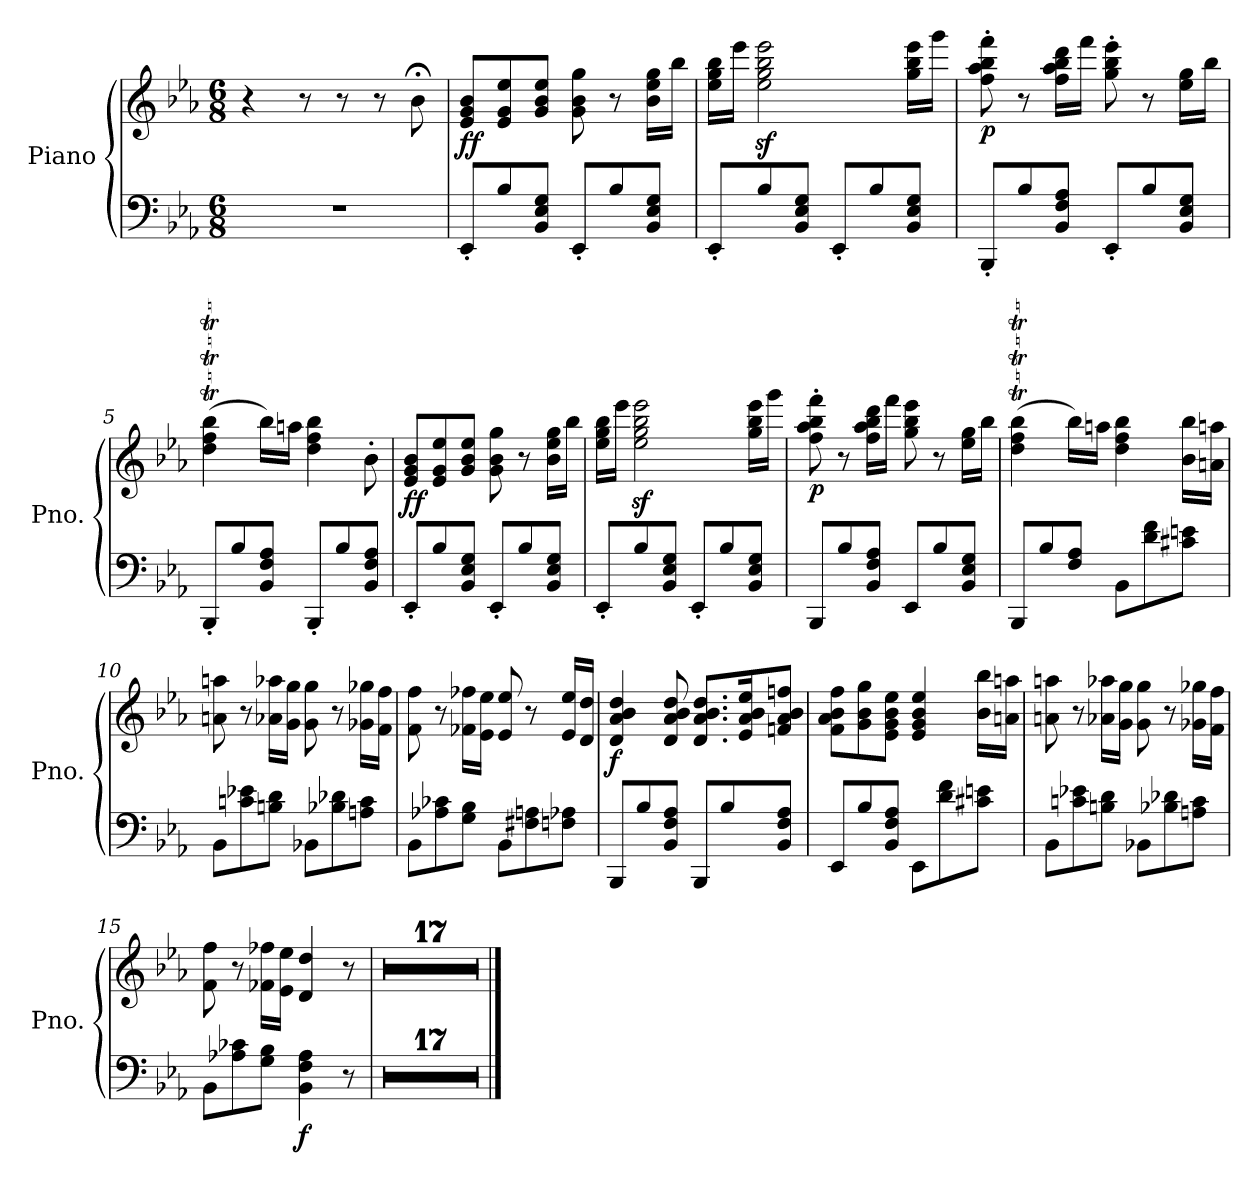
**kern	**kern	**dynam
*part1	*part1	*part1
*staff2	*staff1	*staff1/2
*I"Piano	*	*
*I'Pno.	*	*
*clefF4	*clefG2	*
*k[b-e-a-]	*k[b-e-a-]	*
*M6/8	*M6/8	*
=1	=1	=1
2.r	4r	.
.	8r	.
.	8r	.
.	8r	.
.	8b-;<\	.
=2	=2	=2
!	!	!LO:DY:b
8EE-'/L	8e-/ 8g/ 8b-/L	ff
8B-/	8e-/ 8g/ 8ee-/	.
8BB-/ 8E-/ 8G/J	8g/ 8b-/ 8ee-/J	.
8EE-'/L	8g\ 8b-\ 8gg\	.
8B-/	8r	.
8BB-/ 8E-/ 8G/J	16b-\ 16ee-\ 16gg\LL	.
.	16bb-\JJ	.
=3	=3	=3
8EE-'/L	16ee-\ 16gg\ 16bb-\LL	.
.	16eee-\JJ	.
8B-/	2ee-\z< 2gg\z< 2bb-\z< 2eee-\z<	.
8BB-/ 8E-/ 8G/J	.	.
8EE-'/L	.	.
8B-/	.	.
8BB-/ 8E-/ 8G/J	16gg\ 16bb-\ 16eee-\LL	.
.	16ggg\JJ	.
=4	=4	=4
!	!	!LO:DY:b
8BBB-'/L	8ff\' 8aa-\' 8bb-\' 8fff\'	p
8B-/	8r	.
8BB-/ 8F/ 8A-/J	16ff\ 16aa-\ 16bb-\ 16ddd\LL	.
.	16fff\JJ	.
8EE-'/L	8gg\' 8bb-\' 8eee-\'	.
8B-/	8r	.
8BB-/ 8E-/ 8G/J	16ee-\ 16gg\LL	.
.	16bb-\JJ	.
=5	=5	=5
8BBB-'/L	(4dd\T 4ff\T 4bb-\T	.
8B-/	.	.
8BB-/ 8F/ 8A-/J	16bb-\LL)	.
.	16aan\JJ	.
8BBB-'/L	4dd\ 4ff\ 4bb-\	.
8B-/	.	.
8BB-/ 8F/ 8A-/J	8b-'\	.
!!LO:LB:g=z
=6	=6	=6
!	!	!LO:DY:b
8EE-'/L	8e-/ 8g/ 8b-/L	ff
8B-/	8e-/ 8g/ 8ee-/	.
8BB-/ 8E-/ 8G/J	8g/ 8b-/ 8ee-/J	.
8EE-'/L	8g\ 8b-\ 8gg\	.
8B-/	8r	.
8BB-/ 8E-/ 8G/J	16b-\ 16ee-\ 16gg\LL	.
.	16bb-\JJ	.
=7	=7	=7
8EE-'/L	16ee-\ 16gg\ 16bb-\LL	.
.	16eee-\JJ	.
8B-/	2ee-\z< 2gg\z< 2bb-\z< 2eee-\z<	.
8BB-/ 8E-/ 8G/J	.	.
8EE-'/L	.	.
8B-/	.	.
8BB-/ 8E-/ 8G/J	16gg\ 16bb-\ 16eee-\LL	.
.	16ggg\JJ	.
=8	=8	=8
!	!	!LO:DY:b
8BBB-/L	8ff\' 8aa-\' 8bb-\' 8fff\'	p
8B-/	8r	.
8BB-/ 8F/ 8A-/J	16ff\ 16aa-\ 16bb-\ 16ddd\LL	.
.	16fff\JJ	.
8EE-/L	8gg\ 8bb-\ 8eee-\	.
8B-/	8r	.
8BB-/ 8E-/ 8G/J	16ee-\ 16gg\LL	.
.	16bb-\JJ	.
=9	=9	=9
8BBB-/L	(4dd\T 4ff\T 4bb-\T	.
8B-/	.	.
8F/ 8A-/J	16bb-\LL)	.
.	16aan\JJ	.
8BB-\L	4dd\ 4ff\ 4bb-\	.
8d\ 8f\	.	.
8c#X\ 8en\J	16b-\ 16bb-\LL	.
.	16an\ 16aan\JJ	.
!!LO:LB:g=z
=10	=10	=10
8BB-\L	8an\ 8aan\	.
8cn\ 8e-X\	8r	.
8Bn\ 8d\J	16a-X\ 16aa-X\LL	.
.	16g\ 16gg\JJ	.
8BB-X\L	8g\ 8gg\	.
8B-X\ 8d-X\	8r	.
8An\ 8c\J	16g-X\ 16gg-X\LL	.
.	16f\ 16ff\JJ	.
=11	=11	=11
8BB-\L	8f\ 8ff\	.
8A-X\ 8c-X\	8r	.
8G\ 8B-\J	16f-X\ 16ff-X\LL	.
.	16e-\ 16ee-\JJ	.
8BB-\L	8e-/ 8ee-/	.
8F#X\ 8An\	8r	.
8Fn\ 8A-X\J	16e-/ 16ee-/LL	.
.	16d/ 16dd/JJ	.
=12	=12	=12
!	!	!LO:DY:b
8BBB-/L	4d/ 4a-/ 4b-/ 4dd/	f
8B-/	.	.
8BB-/ 8F/ 8A-/J	8d/ 8a-/ 8b-/ 8dd/	.
8BBB-/L	8.d/ 8.a-/ 8.b-/ 8.dd/L	.
8B-/	.	.
.	16e-/ 16a-/ 16b-/ 16ee-/K	.
8BB-/ 8F/ 8A-/J	8fn/ 8a-/ 8b-/ 8ffn/J	.
!!LO:LB:g=z
=13	=13	=13
8EE-/L	8f\ 8a-\ 8b-\ 8ff\L	.
8B-/	8g\ 8b-\ 8gg\	.
8BB-/ 8F/ 8A-/J	8e-\ 8g\ 8b-\ 8ee-\J	.
8EE-\L	4e-/ 4g/ 4b-/ 4ee-/	.
8d\ 8f\	.	.
8c#X\ 8en\J	16b-\ 16bb-\LL	.
.	16an\ 16aan\JJ	.
=14	=14	=14
8BB-\L	8an\ 8aan\	.
8cn\ 8e-X\	8r	.
8Bn\ 8d\J	16a-X\ 16aa-X\LL	.
.	16g\ 16gg\JJ	.
8BB-X\L	8g\ 8gg\	.
8B-X\ 8d-X\	8r	.
8An\ 8c\J	16g-X\ 16gg-X\LL	.
.	16f\ 16ff\JJ	.
=15	=15	=15
8BB-\L	8f\ 8ff\	.
8A-X\ 8c-X\	8r	.
8G\ 8B-\J	16f-X\ 16ff-X\LL	.
.	16e-\ 16ee-\JJ	.
!	!	!LO:DY:b=2
4BB-\ 4F\ 4A-\	4d/ 4dd/	f
8r	8r	.
=16	=16	=16
2.r	2.r	.
=17	=17	=17
2.r	2.r	.
=18	=18	=18
2.r	2.r	.
=19	=19	=19
2.r	2.r	.
=20	=20	=20
2.r	2.r	.
!!LO:LB:g=z
=21	=21	=21
2.r	2.r	.
=22	=22	=22
2.r	2.r	.
=23	=23	=23
2.r	2.r	.
=24	=24	=24
2.r	2.r	.
=25	=25	=25
2.r	2.r	.
=26	=26	=26
2.r	2.r	.
=27	=27	=27
2.r	2.r	.
=28	=28	=28
2.r	2.r	.
=29	=29	=29
2.r	2.r	.
=30	=30	=30
2.r	2.r	.
=31	=31	=31
2.r	2.r	.
=32	=32	=32
2.r	2.r	.
==	==	==
*-	*-	*-
